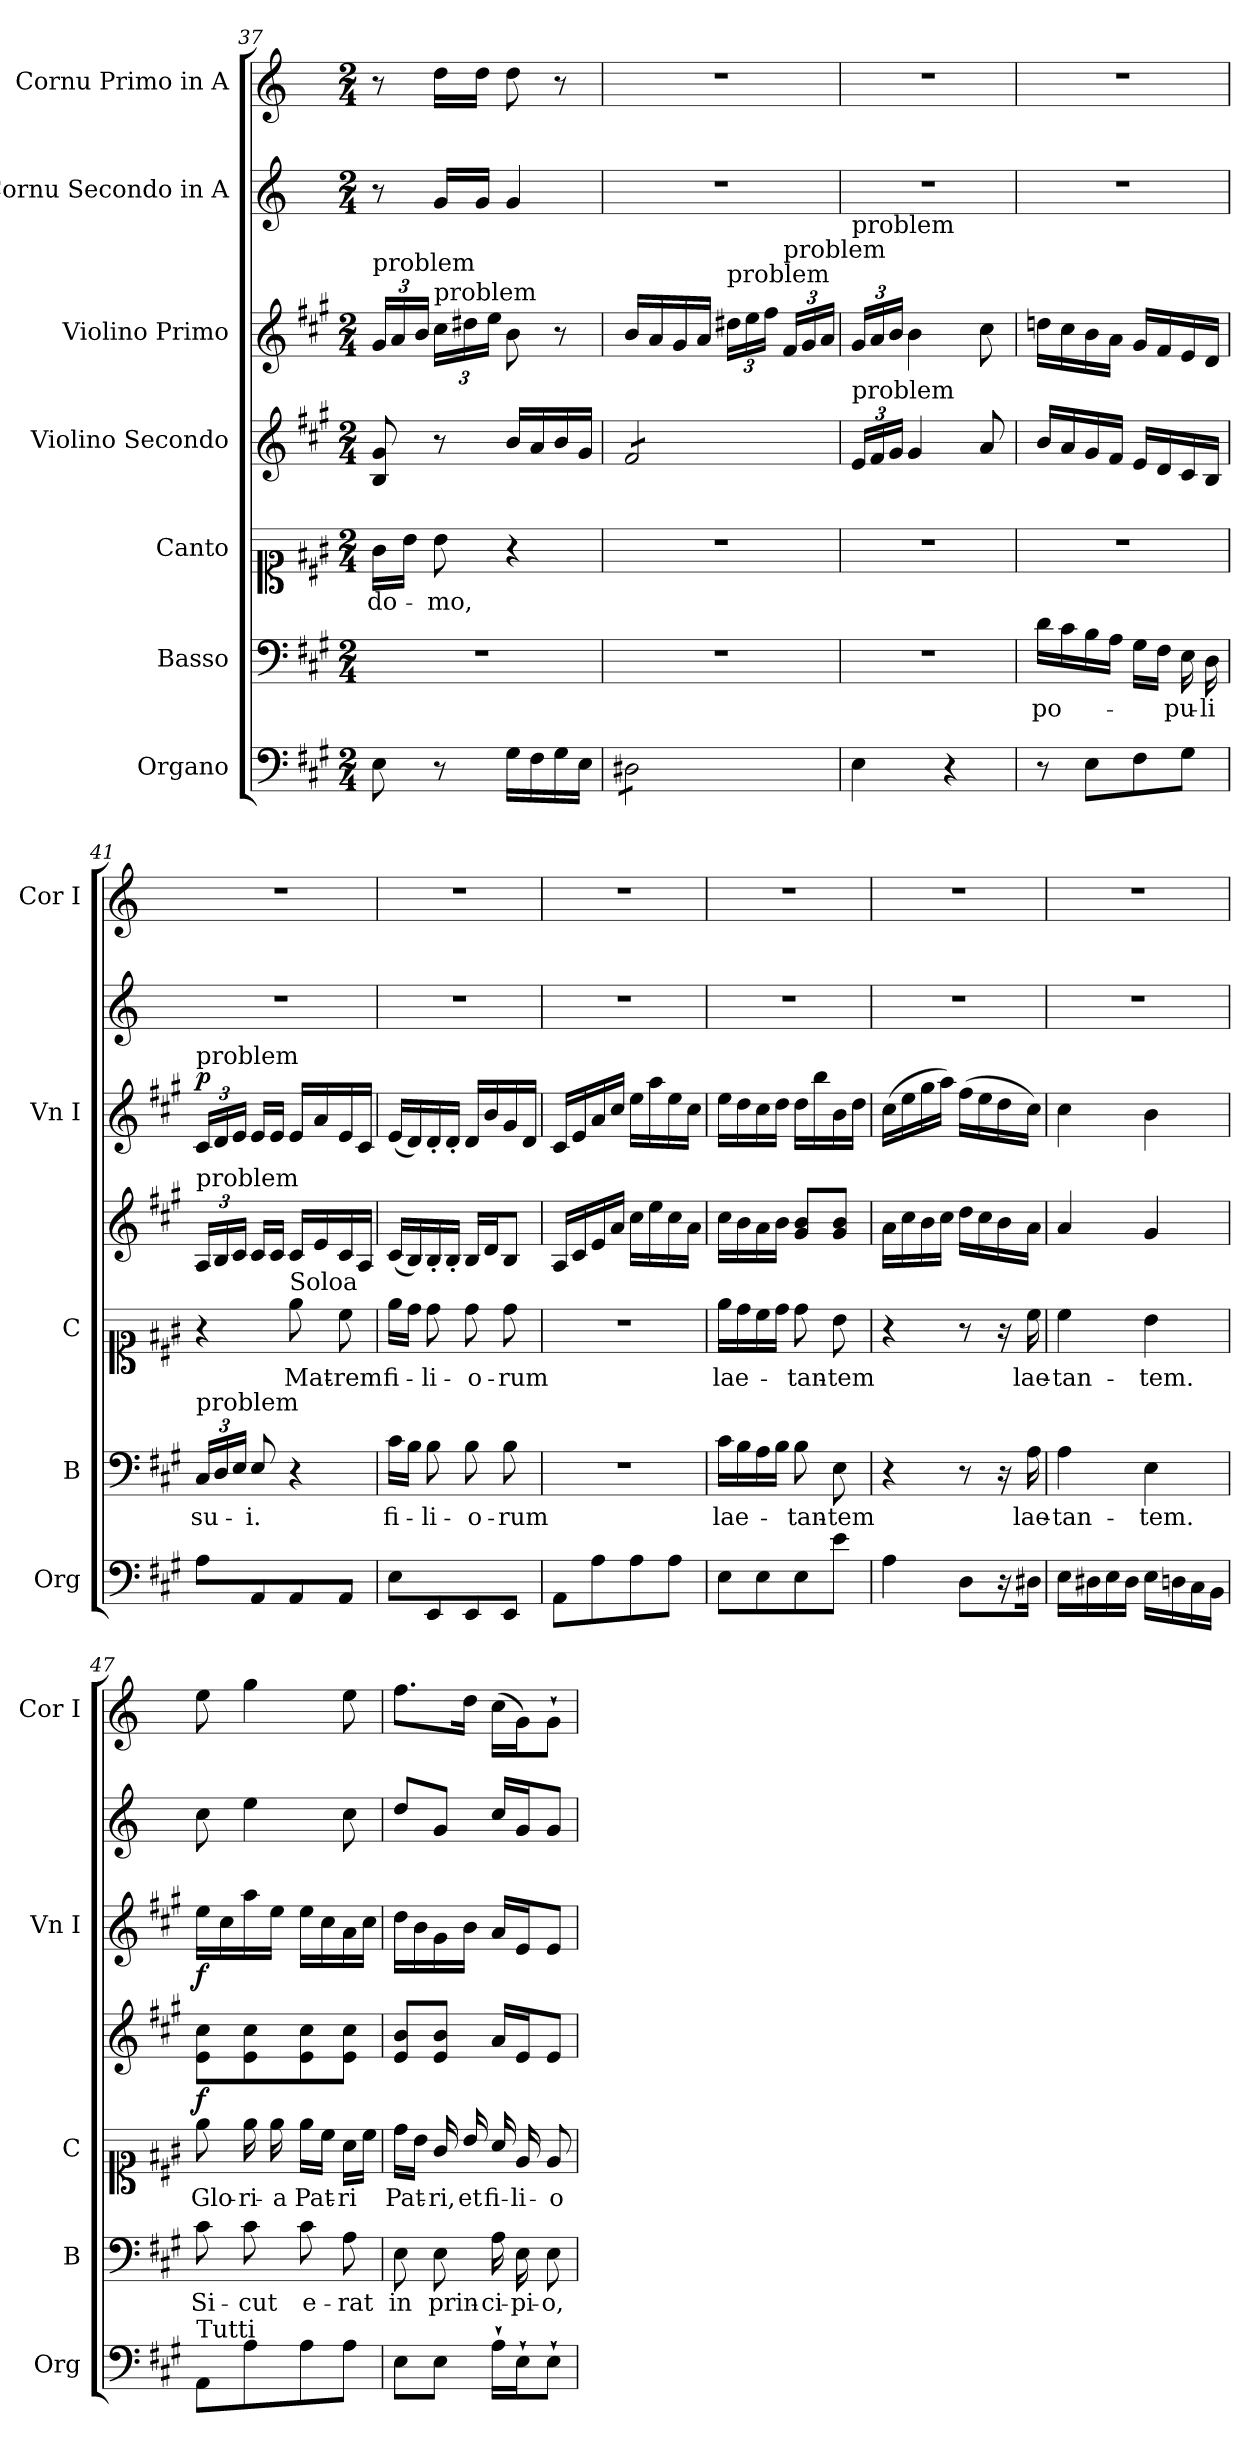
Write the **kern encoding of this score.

**kern	**kern	**text	**kern	**text	**kern	**dynam	**kern	**dynam	**kern	**kern
*part7	*part6	*part6	*part5	*part5	*part4	*part4	*part3	*part3	*part2	*part1
*staff7	*staff6	*staff6	*staff5	*staff5	*staff4	*staff4	*staff3	*staff3	*staff2	*staff1
*I"Organo	*I"Basso	*	*I"Canto	*	*I"Violino Secondo	*	*I"Violino Primo	*	*I"Cornu Secondo in A	*I"Cornu Primo in A
*I'Org	*I'B	*	*I'C	*	*	*	*I'Vn I	*	*	*I'Cor I
*clefF4	*clefF4	*	*clefC1	*	*clefG2	*	*clefG2	*	*clefG2	*clefG2
*	*	*	*	*	*	*	*	*	*ITrd2c3	*ITrd2c3
*k[f#c#g#]	*k[f#c#g#]	*	*k[f#c#g#]	*	*k[f#c#g#]	*	*k[f#c#g#]	*	*k[f#c#g#]	*k[f#c#g#]
*M2/4	*M2/4	*	*M2/4	*	*M2/4	*	*M2/4	*	*M2/4	*M2/4
=37	=37	=37	=37	=37	=37	=37	=37	=37	=37	=37
!	!	!	!	!	!	!	!LO:TX:a:t=problem	!	!	!
8E	2r	.	16g#LL	do-	8B 8g#	.	24g#LL	.	8r	8r
.	.	.	.	.	.	.	24a	.	.	.
.	.	.	16bJJ	.	.	.	.	.	.	.
.	.	.	.	.	.	.	24bJJ	.	.	.
!	!	!	!	!	!	!	!LO:TX:a:t=problem	!	!	!
8r	.	.	8b	-mo,	8r	.	24cc#LL	.	16eLL	16bLL
.	.	.	.	.	.	.	24dd#X	.	.	.
.	.	.	.	.	.	.	.	.	16eJJ	16bJJ
.	.	.	.	.	.	.	24eeJJ	.	.	.
16G#LL	.	.	4r	.	16bLL	.	8b	.	4e	8b
16F#	.	.	.	.	16a	.	.	.	.	.
16G#	.	.	.	.	16b	.	8r	.	.	8r
16EJJ	.	.	.	.	16g#JJ	.	.	.	.	.
=38	=38	=38	=38	=38	=38	=38	=38	=38	=38	=38
*tremolo	*	*	*	*	*	*	*	*	*	*
*	*	*	*	*	*tremolo	*	*	*	*	*
8D#XL	2r	.	2r	.	8f#L	.	16bLL	.	2r	2r
.	.	.	.	.	.	.	16a	.	.	.
8D#X	.	.	.	.	8f#	.	16g#	.	.	.
.	.	.	.	.	.	.	16aJJ	.	.	.
!	!	!	!	!	!	!	!LO:TX:a:t=problem	!	!	!
8D#X	.	.	.	.	8f#	.	24dd#XLL	.	.	.
.	.	.	.	.	.	.	24ee	.	.	.
.	.	.	.	.	.	.	24ff#JJ	.	.	.
!	!	!	!	!	!	!	!LO:TX:a:t=problem	!	!	!
8D#XJ	.	.	.	.	8f#J	.	24f#LL	.	.	.
*	*	*	*	*	*Xtremolo	*	*	*	*	*
*Xtremolo	*	*	*	*	*	*	*	*	*	*
.	.	.	.	.	.	.	24g#	.	.	.
.	.	.	.	.	.	.	24aJJ	.	.	.
=39	=39	=39	=39	=39	=39	=39	=39	=39	=39	=39
!	!	!	!	!	!	!	!LO:TX:a:t=problem	!	!	!
!	!	!	!	!	!LO:TX:a:t=problem	!	!	!	!	!
4E	2r	.	2r	.	24eLL	.	24g#LL	.	2r	2r
.	.	.	.	.	24f#	.	24a	.	.	.
.	.	.	.	.	24g#JJ	.	24bJJ	.	.	.
.	.	.	.	.	4g#	.	4b	.	.	.
4r	.	.	.	.	.	.	.	.	.	.
.	.	.	.	.	8a	.	8cc#	.	.	.
=40	=40	=40	=40	=40	=40	=40	=40	=40	=40	=40
8r	16dLL	po-	2r	.	16bLL	.	16ddnLL	.	2r	2r
.	16c#	.	.	.	16a	.	16cc#	.	.	.
8EL	16B	.	.	.	16g#	.	16b	.	.	.
.	16AJJ	.	.	.	16f#JJ	.	16aJJ	.	.	.
8F#	16G#LL	.	.	.	16eLL	.	16g#LL	.	.	.
.	16F#JJ	.	.	.	16d	.	16f#	.	.	.
8G#J	16E	-pu-	.	.	16c#	.	16e	.	.	.
.	16D	-li	.	.	16BJJ	.	16dJJ	.	.	.
=41	=41	=41	=41	=41	=41	=41	=41	=41	=41	=41
!	!	!	!	!	!	!	!LO:TX:a:t=problem	!	!	!
!	!	!	!	!	!LO:TX:a:t=problem	!	!	!	!	!
!	!LO:TX:a:t=problem	!	!	!	!	!	!	!	!	!
!	!	!	!	!	!	!	!	!LO:DY:a	!	!
8A\L	24C#/LL	su-	4r	.	24ALL	.	24c#LL	p	2r	2r
.	24D	.	.	.	24B	.	24d	.	.	.
.	24EJJ	.	.	.	24c#JJ	.	24eJJ	.	.	.
8AA/	8E/	-i.	.	.	16c#LL	.	16eLL	.	.	.
.	.	.	.	.	16c#JJ	.	16eJJ	.	.	.
!	!	!	!LO:TX:a:t=Soloa	!	!	!	!	!	!	!
8AA/	4r	.	8ee	Mat-	16c#LL	.	16eLL	.	.	.
.	.	.	.	.	16e	.	16a	.	.	.
8AA/J	.	.	8cc#	-rem	16c#	.	16e	.	.	.
.	.	.	.	.	16AJJ	.	16c#JJ	.	.	.
=42	=42	=42	=42	=42	=42	=42	=42	=42	=42	=42
8E\L	16c#LL	fi-	16eeLL	fi-	(<16c#LL	.	(<16eLL	.	2r	2r
.	16BJJ	.	16ddJJ	.	16B)	.	16d)	.	.	.
8EE/	8B	-li-	8dd	-li-	16B'	.	16d'	.	.	.
.	.	.	.	.	16B'JJ	.	16d'JJ	.	.	.
8EE/	8B	-o-	8dd	-o-	16BLL	.	16dLL	.	.	.
.	.	.	.	.	16dJ	.	16b	.	.	.
8EE/J	8B	-rum	8dd	-rum	8BJ	.	16g#	.	.	.
.	.	.	.	.	.	.	16dJJ	.	.	.
=43	=43	=43	=43	=43	=43	=43	=43	=43	=43	=43
8AA/L	2r	.	2r	.	16ALL	.	16c#LL	.	2r	2r
.	.	.	.	.	16c#	.	16e	.	.	.
8A\	.	.	.	.	16e	.	16a	.	.	.
.	.	.	.	.	16aJJ	.	16cc#JJ	.	.	.
8A\	.	.	.	.	16cc#LL	.	16eeLL	.	.	.
.	.	.	.	.	16ee	.	16aa	.	.	.
8A\J	.	.	.	.	16cc#	.	16ee	.	.	.
.	.	.	.	.	16aJJ	.	16cc#JJ	.	.	.
=44	=44	=44	=44	=44	=44	=44	=44	=44	=44	=44
8EL	16c#LL	lae-	16eeLL	lae-	16cc#LL	.	16eeLL	.	2r	2r
.	16B	.	16dd	.	16b	.	16dd	.	.	.
8E	16A	.	16cc#	.	16a	.	16cc#	.	.	.
.	16BJJ	.	16ddJJ	.	16bJJ	.	16ddJJ	.	.	.
8E	8B	-tan-	8dd	-tan-	8g# 8bL	.	16ddLL	.	.	.
.	.	.	.	.	.	.	16bb	.	.	.
8eJ	8E	-tem	8b	-tem	8g# 8bJ	.	16b	.	.	.
.	.	.	.	.	.	.	16ddJJ	.	.	.
=45	=45	=45	=45	=45	=45	=45	=45	=45	=45	=45
4A	4r	.	4r	.	16aLL	.	(>16cc#LL	.	2r	2r
.	.	.	.	.	16cc#	.	16ee	.	.	.
.	.	.	.	.	16b	.	16gg#	.	.	.
.	.	.	.	.	16cc#JJ	.	16aaJJ)	.	.	.
8DL	8r	.	8r	.	16ddLL	.	(>16ff#LL	.	.	.
.	.	.	.	.	16cc#	.	16ee	.	.	.
16r	16r	.	16r	.	16b	.	16dd	.	.	.
16D#XJk	16A	lae-	16cc#	lae-	16aJJ	.	16cc#JJ)	.	.	.
=46	=46	=46	=46	=46	=46	=46	=46	=46	=46	=46
16ELL	4A	-tan-	4cc#	-tan-	4a	.	4cc#	.	2r	2r
16D#X	.	.	.	.	.	.	.	.	.	.
16E	.	.	.	.	.	.	.	.	.	.
16D#JJ	.	.	.	.	.	.	.	.	.	.
16E\LL	4E	-tem.	4b	-tem.	4g#	.	4b	.	.	.
16Dn	.	.	.	.	.	.	.	.	.	.
16C#	.	.	.	.	.	.	.	.	.	.
16BBJJ	.	.	.	.	.	.	.	.	.	.
=47	=47	=47	=47	=47	=47	=47	=47	=47	=47	=47
!LO:TX:a:t=Tutti	!	!	!	!	!	!	!	!	!	!
8AA/L	8c#	Si-	8ee	Glo-	8e\ 8cc#\L	f	16eeLL	f	8a	8cc#
.	.	.	.	.	.	.	16cc#	.	.	.
8A\	8c#	-cut	16ee	-ri-	8e 8cc#	.	16aa	.	4cc#	4ee
.	.	.	16ee	-a	.	.	16eeJJ	.	.	.
8A\	8c#	e-	16eeLL	Pat-	8e 8cc#	.	16eeLL	.	.	.
.	.	.	16cc#JJ	.	.	.	16cc#	.	.	.
8A\J	8A	-rat	16aLL	-ri	8e 8cc#J	.	16a	.	8a	8cc#
.	.	.	16cc#JJ	.	.	.	16cc#JJ	.	.	.
=48	=48	=48	=48	=48	=48	=48	=48	=48	=48	=48
8EL	8E	in	16ddLL	Pat-	8e 8bL	.	16ddLL	.	8b\L	8.ddL
.	.	.	16bJJ	.	.	.	16b	.	.	.
8EJ	8E	prin-	16g#/	-ri,	8e 8bJ	.	16g#	.	8e/J	.
.	.	.	16b/	et	.	.	16bJJ	.	.	16bJk
16A`LL	16A	-ci-	16a/	fi-	16aLL	.	16aLL	.	16a\LL	(>16a\LL
16E`J	16E	-pi-	16e/	-li-	16eJ	.	16eJ	.	16e/J	16eJ)
8E`J	8E	-o,	8e/	-o	8eJ	.	8eJ	.	8e/J	8e`J
=	=	=	=	=	=	=	=	=	=	=
*-	*-	*-	*-	*-	*-	*-	*-	*-	*-	*-
